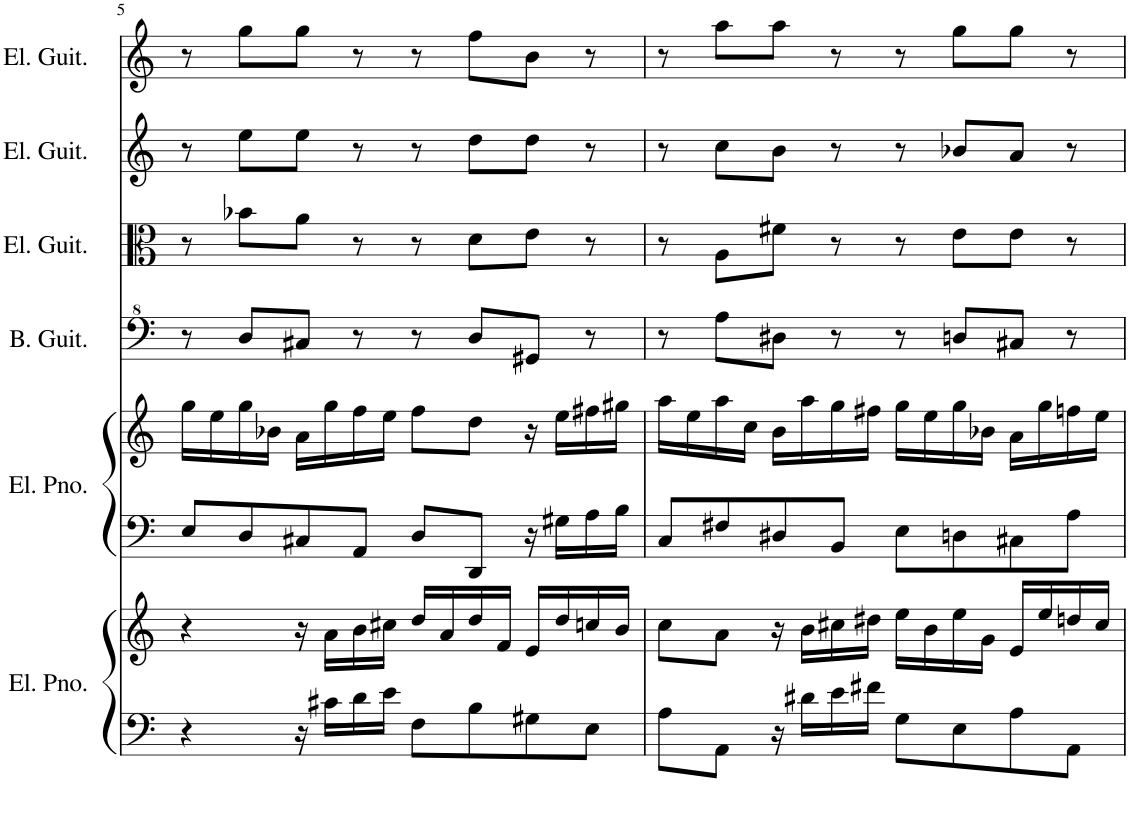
**kern	**kern	**kern	**kern	**kern	**kern	**kern	**kern
*part6	*part6	*part5	*part5	*part4	*part3	*part2	*part1
*staff8	*staff7	*staff6	*staff5	*staff4	*staff3	*staff2	*staff1
*I"Electric Piano	*	*I"Electric Piano	*	*I"Bass Guitar	*I"Electric Guitar	*I"Electric Guitar	*I"Electric Guitar
*I'El. Pno.	*	*I'El. Pno.	*	*I'B. Guit.	*I'El. Guit.	*I'El. Guit.	*I'El. Guit.
!!LO:PB:g=z
*clefF4	*clefG2	*clefF4	*clefG2	*clefF^4	*clefC3	*clefG2	*clefG2
*	*	*	*	*Trd7c12	*	*	*
*k[]	*k[]	*k[]	*k[]	*k[]	*k[]	*k[]	*k[]
*M4/4	*M4/4	*M4/4	*M4/4	*M4/4	*M4/4	*M4/4	*M4/4
=5	=5	=5	=5	=5	=5	=5	=5
4r	4r	8E/L	16gg\LL	8r	8r	8r	8r
.	.	.	16ee\	.	.	.	.
.	.	8D/	16gg\	8d/L	8b-X\L	8ee\L	8gg\L
.	.	.	16b-X\JJ	.	.	.	.
16r	16r	8C#X/	16a\LL	8c#X/J	8a\J	8ee\J	8gg\J
16c#X\LL	16a\LL	.	16gg\	.	.	.	.
16d\	16b\	8AA/J	16ff\	8r	8r	8r	8r
16e\JJ	16cc#X\JJ	.	16ee\JJ	.	.	.	.
8F\L	16dd/LL	8D/L	8ff\L	8r	8r	8r	8r
.	16a/	.	.	.	.	.	.
8B\	16dd/	8DD/J	8dd\J	8d/L	8d\L	8dd\L	8ff\L
.	16f/JJ	.	.	.	.	.	.
8G#X\	16e/LL	16r	16r	8G#X/J	8e\J	8dd\J	8b\J
.	16dd/	16G#X\LL	16ee\LL	.	.	.	.
8E\J	16ccn/	16A\	16ff#X\	8r	8r	8r	8r
.	16b/JJ	16B\JJ	16gg#X\JJ	.	.	.	.
=6	=6	=6	=6	=6	=6	=6	=6
8A\L	8cc\L	8C/L	16aa\LL	8r	8r	8r	8r
.	.	.	16ee\	.	.	.	.
8AA\J	8a\J	8F#X/	16aa\	8a\L	8A\L	8cc\L	8aa\L
.	.	.	16cc\JJ	.	.	.	.
16r	16r	8D#X/	16b\LL	8d#X\J	8f#X\J	8b\J	8aa\J
16d#X\LL	16b\LL	.	16aa\	.	.	.	.
16e\	16cc#X\	8BB/J	16gg\	8r	8r	8r	8r
16f#X\JJ	16dd#X\JJ	.	16ff#X\JJ	.	.	.	.
8G\L	16ee\LL	8E\L	16gg\LL	8r	8r	8r	8r
.	16b\	.	16ee\	.	.	.	.
8E\	16ee\	8Dn\	16gg\	8dn/L	8e\L	8b-X/L	8gg\L
.	16g\JJ	.	16b-X\JJ	.	.	.	.
8A\	16e/LL	8C#X\	16a\LL	8c#X/J	8e\J	8a/J	8gg\J
.	16ee/	.	16gg\	.	.	.	.
8AA\J	16ddn/	8A\J	16ffn\	8r	8r	8r	8r
.	16cc#/JJ	.	16ee\JJ	.	.	.	.
=	=	=	=	=	=	=	=
*-	*-	*-	*-	*-	*-	*-	*-
